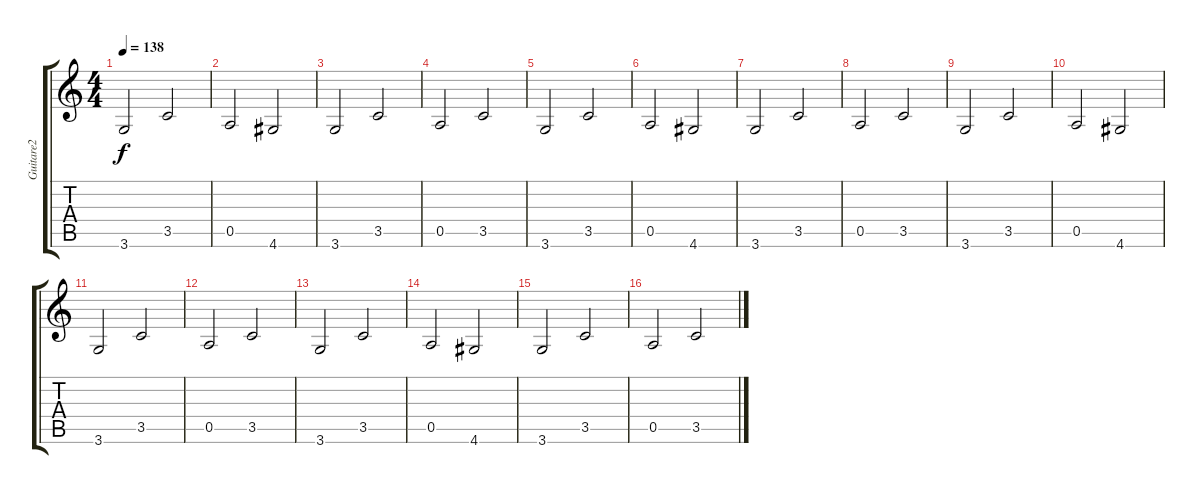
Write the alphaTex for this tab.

\track ("Guitare2" "Guitare2") {instrument distortionguitar}
\staff {score tabs}
\tuning (E4 B3 G3 D3 A2 E2) {hide}
\ts (4 4)
\tempo 138
\clef g2
\ks c
3.6.2{dy f volume 8 instrument distortionguitar} 3.5.2 |
0.5.2 4.6.2 |
3.6.2 3.5.2 |
0.5.2 3.5.2 |
3.6.2 3.5.2 |
0.5.2 4.6.2 |
3.6.2 3.5.2 |
0.5.2 3.5.2 |
3.6.2 3.5.2 |
0.5.2 4.6.2 |
3.6.2 3.5.2 |
0.5.2 3.5.2 |
3.6.2 3.5.2 |
0.5.2 4.6.2 |
3.6.2 3.5.2 |
0.5.2 3.5.2
